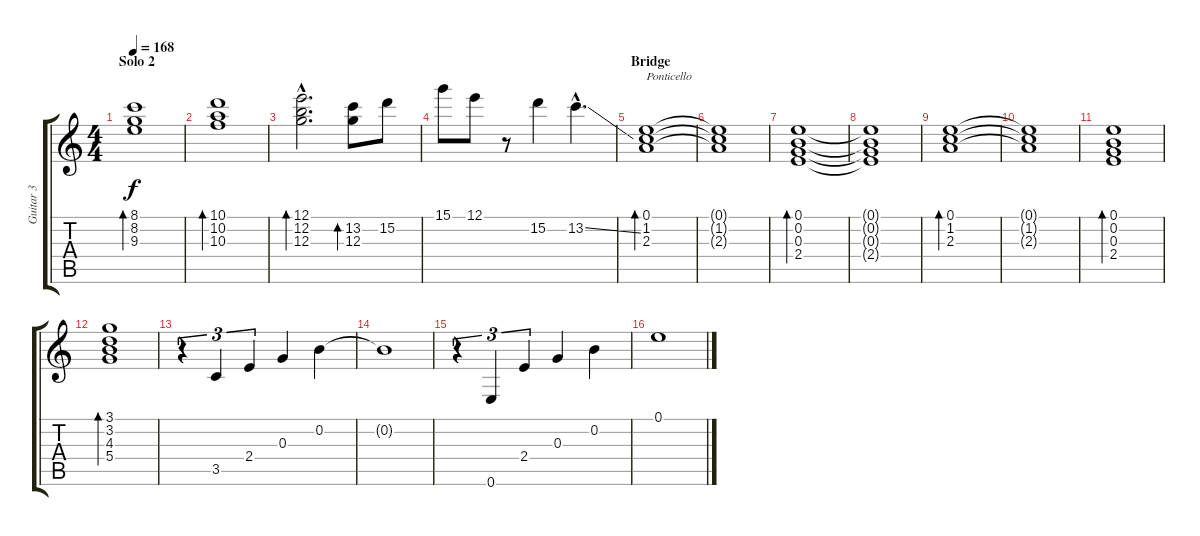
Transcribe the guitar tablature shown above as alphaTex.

\track ("Guitar 3" "Guitar 3") {instrument electricguitarjazz}
\staff {score tabs}
\tuning (E4 B3 G3 D3 A2 E2) {hide}
\ts (4 4)
\section ("" "Solo 2")
\tempo 168
\clef g2
\ks c
(8.1 8.2 9.3).1{bd 240 dy f volume 11} |
(10.1 10.2 10.3).1{bd 240} |
(12.1{hac} 12.2{hac} 12.3{hac}).2{d bd 240} (13.2 12.3).8{bd 240} 15.2.8 |
15.1.8 12.1.8 r.8 15.2.4 13.2{ss hac}.4{d} |
\section ("" "Bridge")
(0.1 1.2 2.3).1{bd 480 txt "Ponticello" volume 11 instrument electricguitarclean} |
(0.1{t} 1.2{t} 2.3{t}).1 |
(0.1 0.2 0.3 2.4).1{bd 480 instrument electricguitarclean} |
(0.1{t} 0.2{t} 0.3{t} 2.4{t}).1 |
(0.1 1.2 2.3).1{bd 480} |
(0.1{t} 1.2{t} 2.3{t}).1 |
(0.1 0.2 0.3 2.4).1{bd 480} |
(3.1 3.2 4.3 5.4).1{bd 480} |
r.4{tu (3 2) instrument electricguitarclean} 3.5.4{tu (3 2)} 2.4.4{tu (3 2)} 0.3.4 0.2.4 |
0.2{t}.1 |
r.4{tu (3 2) instrument electricguitarclean} 0.6.4{tu (3 2)} 2.4.4{tu (3 2)} 0.3.4 0.2.4 |
0.1.1
